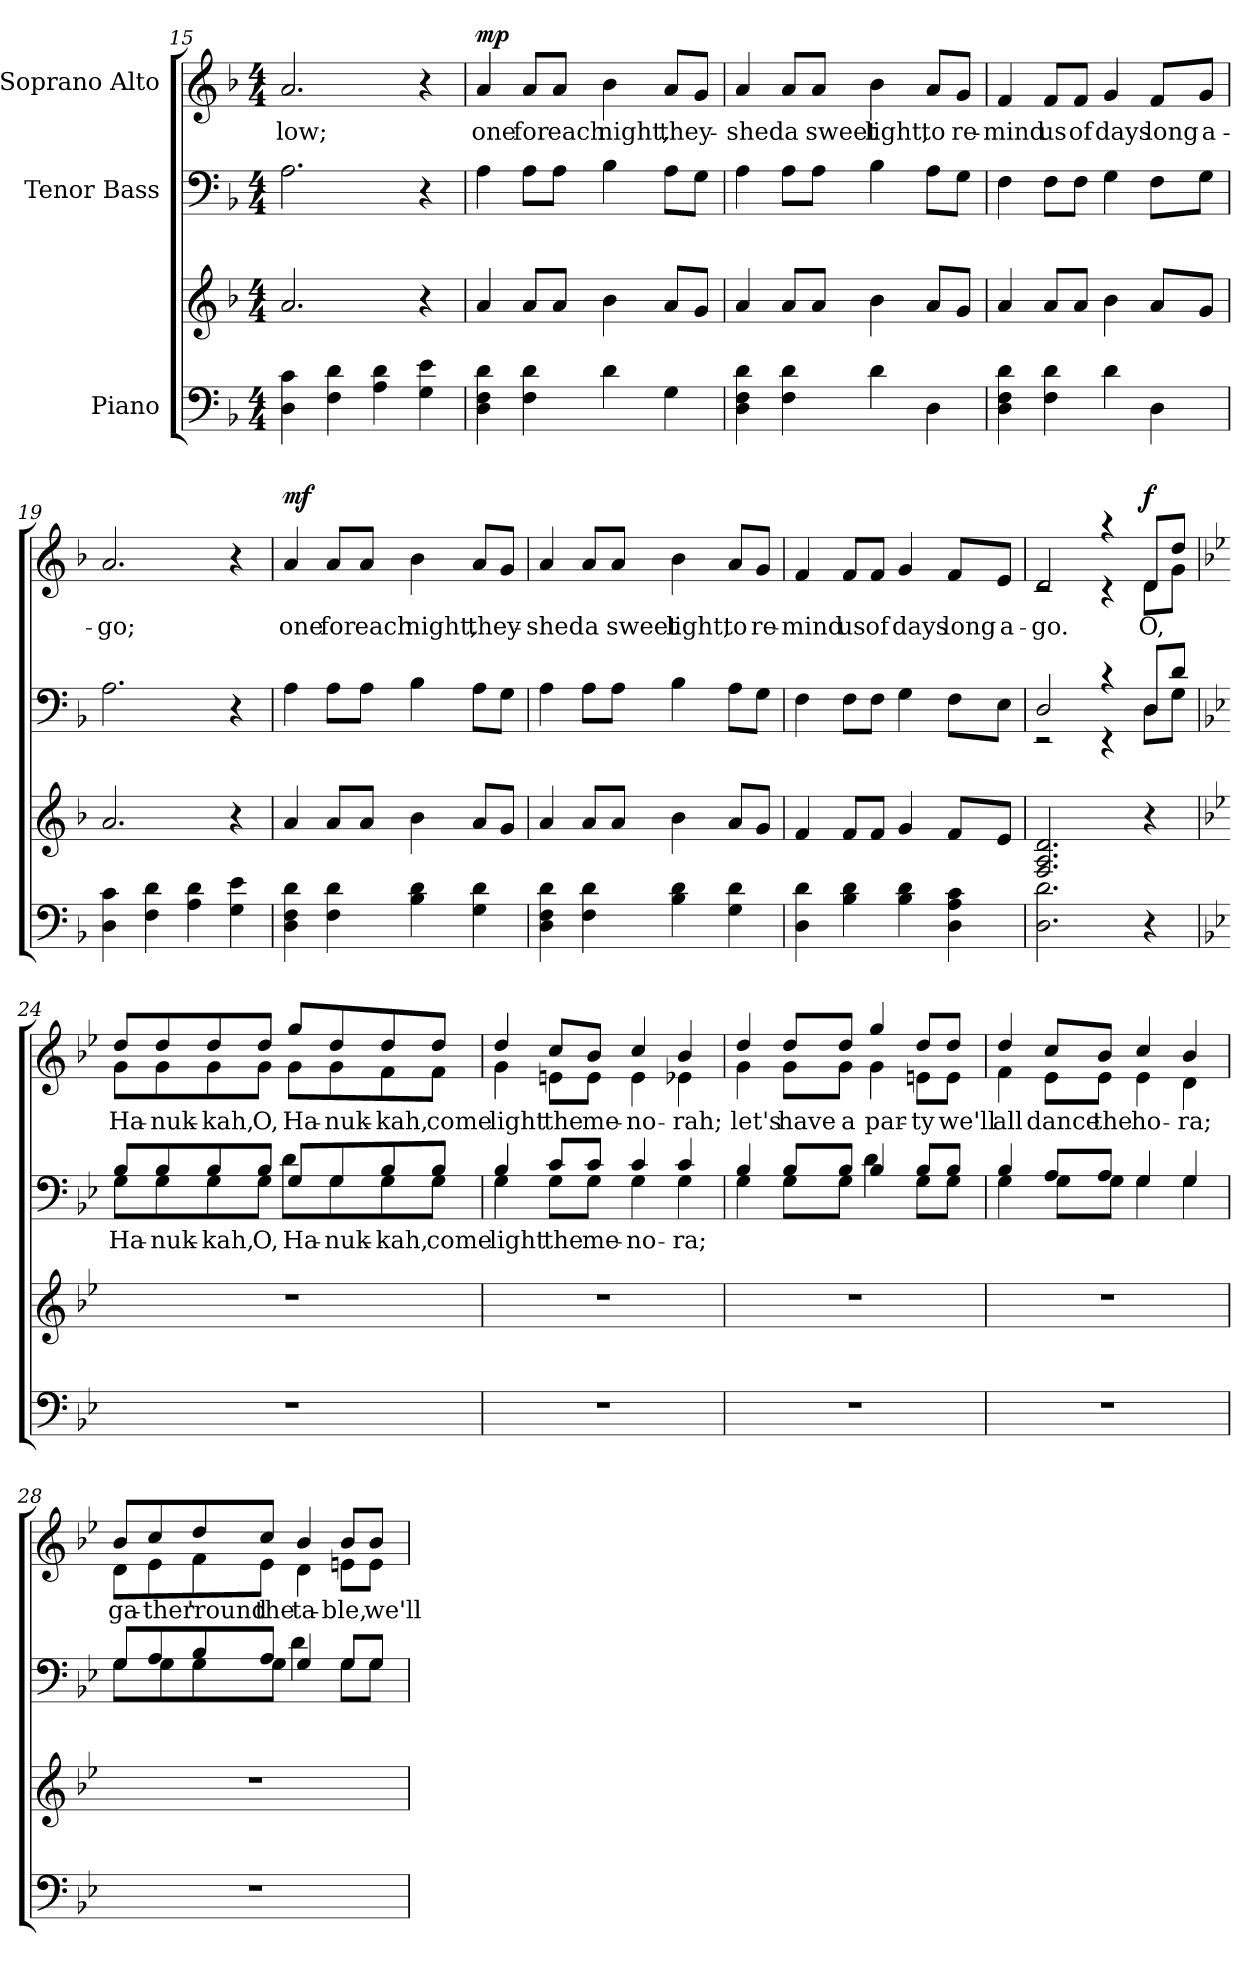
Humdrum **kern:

**kern	**kern	**kern	**text	**kern	**text	**dynam
*part3	*part3	*part2	*part2	*part1	*part1	*part1
*staff4	*staff3	*staff2	*staff2	*staff1	*staff1	*staff1
*I"Piano	*	*I"Tenor Bass	*	*I"Soprano Alto	*	*
*clefF4	*clefG2	*clefF4	*	*clefG2	*	*
*k[b-]	*k[b-]	*k[b-]	*	*k[b-]	*	*
*d:	*d:	*d:	*	*d:	*	*
*M4/4	*M4/4	*M4/4	*	*M4/4	*	*
=15	=15	=15	=15	=15	=15	=15
!	!	!	!	!	!LO:LY:b	!
4D\ 4c\	2.a/	2.A\	.	2.a/	-low;	.
4F\ 4d\	.	.	.	.	.	.
4A\ 4d\	.	.	.	.	.	.
4G\ 4e\	4r	4r	.	4r	.	.
=16	=16	=16	=16	=16	=16	=16
!	!	!	!	!	!LO:LY:b	!LO:DY:a
4D\ 4F\ 4d\	4a/	4A\	.	4a/	one	mp
!	!	!	!	!	!LO:LY:b	!
4F\ 4d\	8a/L	8A\L	.	8a/L	for	.
!	!	!	!	!	!LO:LY:b	!
.	8a/J	8A\J	.	8a/J	each	.
!	!	!	!	!	!LO:LY:b	!
4d\	4b-\	4B-\	.	4b-\	night,	.
!	!	!	!	!	!LO:LY:b	!
4G\	8a/L	8A\L	.	8a/L	they-	.
.	8g/J	8G\J	.	8g/J	.	.
!!LO:PB:g=z
=17	=17	=17	=17	=17	=17	=17
!	!	!	!	!	!LO:LY:b	!
4D\ 4F\ 4d\	4a/	4A\	.	4a/	-shed	.
!	!	!	!	!	!LO:LY:b	!
4F\ 4d\	8a/L	8A\L	.	8a/L	a	.
!	!	!	!	!	!LO:LY:b	!
.	8a/J	8A\J	.	8a/J	sweet	.
!	!	!	!	!	!LO:LY:b	!
4d\	4b-\	4B-\	.	4b-\	light,	.
!	!	!	!	!	!LO:LY:b	!
4D\	8a/L	8A\L	.	8a/L	to	.
!	!	!	!	!	!LO:LY:b	!
.	8g/J	8G\J	.	8g/J	re-	.
=18	=18	=18	=18	=18	=18	=18
!	!	!	!	!	!LO:LY:b	!
4D\ 4F\ 4d\	4a/	4F\	.	4f/	-mind	.
!	!	!	!	!	!LO:LY:b	!
4F\ 4d\	8a/L	8F\L	.	8f/L	us	.
!	!	!	!	!	!LO:LY:b	!
.	8a/J	8F\J	.	8f/J	of	.
!	!	!	!	!	!LO:LY:b	!
4d\	4b-\	4G\	.	4g/	days	.
!	!	!	!	!	!LO:LY:b	!
4D\	8a/L	8F\L	.	8f/L	long	.
!	!	!	!	!	!LO:LY:b	!
.	8g/J	8G\J	.	8g/J	a-	.
=19	=19	=19	=19	=19	=19	=19
!	!	!	!	!	!LO:LY:b	!
4D\ 4c\	2.a/	2.A\	.	2.a/	-go;	.
4F\ 4d\	.	.	.	.	.	.
4A\ 4d\	.	.	.	.	.	.
4G\ 4e\	4r	4r	.	4r	.	.
=20	=20	=20	=20	=20	=20	=20
!	!	!	!	!	!LO:LY:b	!LO:DY:a
4D\ 4F\ 4d\	4a/	4A\	.	4a/	one	mf
!	!	!	!	!	!LO:LY:b	!
4F\ 4d\	8a/L	8A\L	.	8a/L	for	.
!	!	!	!	!	!LO:LY:b	!
.	8a/J	8A\J	.	8a/J	each	.
!	!	!	!	!	!LO:LY:b	!
4B-\ 4d\	4b-\	4B-\	.	4b-\	night,	.
!	!	!	!	!	!LO:LY:b	!
4G\ 4d\	8a/L	8A\L	.	8a/L	they-	.
.	8g/J	8G\J	.	8g/J	.	.
!!LO:LB:g=z
=21	=21	=21	=21	=21	=21	=21
!	!	!	!	!	!LO:LY:b	!
4D\ 4F\ 4d\	4a/	4A\	.	4a/	-shed	.
!	!	!	!	!	!LO:LY:b	!
4F\ 4d\	8a/L	8A\L	.	8a/L	a	.
!	!	!	!	!	!LO:LY:b	!
.	8a/J	8A\J	.	8a/J	sweet	.
!	!	!	!	!	!LO:LY:b	!
4B-\ 4d\	4b-\	4B-\	.	4b-\	light,	.
!	!	!	!	!	!LO:LY:b	!
4G\ 4d\	8a/L	8A\L	.	8a/L	to	.
!	!	!	!	!	!LO:LY:b	!
.	8g/J	8G\J	.	8g/J	re-	.
=22	=22	=22	=22	=22	=22	=22
!	!	!	!	!	!LO:LY:b	!
4D\ 4d\	4f/	4F\	.	4f/	-mind	.
!	!	!	!	!	!LO:LY:b	!
4B-\ 4d\	8f/L	8F\L	.	8f/L	us	.
!	!	!	!	!	!LO:LY:b	!
.	8f/J	8F\J	.	8f/J	of	.
!	!	!	!	!	!LO:LY:b	!
4B-\ 4d\	4g/	4G\	.	4g/	days	.
!	!	!	!	!	!LO:LY:b	!
4D\ 4A\ 4c\	8f/L	8F\L	.	8f/L	long	.
!	!	!	!	!	!LO:LY:b	!
.	8e/J	8E\J	.	8e/J	a-	.
=23	=23	=23	=23	=23	=23	=23
*	*	*^	*	*	*	*
!	!	!	!	!	!	!LO:LY:b	!
*	*	*	*	*	*^	*	*
2.D\ 2.d\	2.F/ 2.A/ 2.d/	2D/	2rEE	.	2d/	2rc	-go.	.
.	.	4rc	4rEE	.	4raa	4rc	.	.
!	!	!	!	!	!	!	!LO:LY:b	!LO:DY:a
4r	4r	8D/L	8D\L	.	8d/L	8d\L	O,	f
.	.	8d/J	8G\J	.	8dd/J	8g\J	.	.
=24	=24	=24	=24	=24	=24	=24	=24	=24
*k[b-e-]	*k[b-e-]	*k[b-e-]	*	*	*k[b-e-]	*	*	*
*g:	*g:	*g:	*	*	*g:	*	*	*
!	!	!	!	!LO:LY:b	!	!	!LO:LY:b	!
1r	1r	8B-/L	8G\L	Ha-	8dd/L	8g\L	Ha-	.
!	!	!	!	!LO:LY:b	!	!	!LO:LY:b	!
.	.	8B-/	8G\	-nuk-	8dd/	8g\	-nuk-	.
!	!	!	!	!LO:LY:b	!	!	!LO:LY:b	!
.	.	8B-/	8G\	-kah,	8dd/	8g\	-kah,	.
!	!	!	!	!LO:LY:b	!	!	!LO:LY:b	!
.	.	8B-/J	8G\J	O,	8dd/J	8g\J	O,	.
!	!	!	!	!LO:LY:b	!	!	!LO:LY:b	!
.	.	8G/L	8d\L	Ha-	8gg/L	8g\L	Ha-	.
!	!	!	!	!LO:LY:b	!	!	!LO:LY:b	!
.	.	8G/	8G\	-nuk-	8dd/	8g\	-nuk-	.
!	!	!	!	!LO:LY:b	!	!	!LO:LY:b	!
.	.	8B-/	8G\	-kah,	8dd/	8f\	-kah,	.
!	!	!	!	!LO:LY:b	!	!	!LO:LY:b	!
.	.	8B-/J	8G\J	come	8dd/J	8f\J	come	.
!!LO:PB:g=z	!!
=25	=25	=25	=25	=25	=25	=25	=25	=25
!	!	!	!	!LO:LY:b	!	!	!LO:LY:b	!
1r	1r	4B-/	4G\	light	4dd/	4g\	light	.
!	!	!	!	!LO:LY:b	!	!	!LO:LY:b	!
.	.	8c/L	8G\L	the	8cc/L	8en\L	the	.
!	!	!	!	!LO:LY:b	!	!	!LO:LY:b	!
.	.	8c/J	8G\J	me-	8b-/J	8e\J	me-	.
!	!	!	!	!LO:LY:b	!	!	!LO:LY:b	!
.	.	4c/	4G\	-no-	4cc/	4e\	-no-	.
!	!	!	!	!LO:LY:b	!	!	!LO:LY:b	!
.	.	4c/	4G\	-ra;	4b-/	4e-X\	-rah;	.
=26	=26	=26	=26	=26	=26	=26	=26	=26
!	!	!	!	!	!	!	!LO:LY:b	!
1r	1r	4B-/	4G\	.	4dd/	4g\	let's	.
!	!	!	!	!	!	!	!LO:LY:b	!
.	.	8B-/L	8G\L	.	8dd/L	8g\L	have	.
!	!	!	!	!	!	!	!LO:LY:b	!
.	.	8B-/J	8G\J	.	8dd/J	8g\J	a	.
!	!	!	!	!	!	!	!LO:LY:b	!
.	.	4B-/	4d\	.	4gg/	4g\	par-	.
!	!	!	!	!	!	!	!LO:LY:b	!
.	.	8B-/L	8G\L	.	8dd/L	8en\L	-ty	.
!	!	!	!	!	!	!	!LO:LY:b	!
.	.	8B-/J	8G\J	.	8dd/J	8e\J	we'll	.
=27	=27	=27	=27	=27	=27	=27	=27	=27
!	!	!	!	!	!	!	!LO:LY:b	!
1r	1r	4B-/	4G\	.	4dd/	4f\	all	.
!	!	!	!	!	!	!	!LO:LY:b	!
.	.	8A/L	8G\L	.	8cc/L	8e-\L	dance	.
!	!	!	!	!	!	!	!LO:LY:b	!
.	.	8A/J	8G\J	.	8b-/J	8e-\J	the	.
!	!	!	!	!	!	!	!LO:LY:b	!
.	.	4G/	4G\	.	4cc/	4e-\	ho-	.
!	!	!	!	!	!	!	!LO:LY:b	!
.	.	4G/	4G\	.	4b-/	4d\	-ra;	.
=28	=28	=28	=28	=28	=28	=28	=28	=28
!	!	!	!	!	!	!	!LO:LY:b	!
1r	1r	8G/L	8G\L	.	8b-/L	8d\L	ga-	.
!	!	!	!	!	!	!	!LO:LY:b	!
.	.	8A/	8G\	.	8cc/	8e-\	-ther	.
!	!	!	!	!	!	!	!LO:LY:b	!
.	.	8B-/	8G\	.	8dd/	8f\	'round	.
!	!	!	!	!	!	!	!LO:LY:b	!
.	.	8A/J	8G\J	.	8cc/J	8e-\J	the	.
!	!	!	!	!	!	!	!LO:LY:b	!
.	.	4G/	4d\	.	4b-/	4d\	ta-	.
!	!	!	!	!	!	!	!LO:LY:b	!
.	.	8G/L	8G\L	.	8b-/L	8en\L	-ble,	.
!	!	!	!	!	!	!	!LO:LY:b	!
.	.	8G/J	8G\J	.	8b-/J	8e\J	we'll	.
*	*	*v	*v	*	*	*	*	*
*	*	*	*	*v	*v	*	*
=	=	=	=	=	=	=
*-	*-	*-	*-	*-	*-	*-
